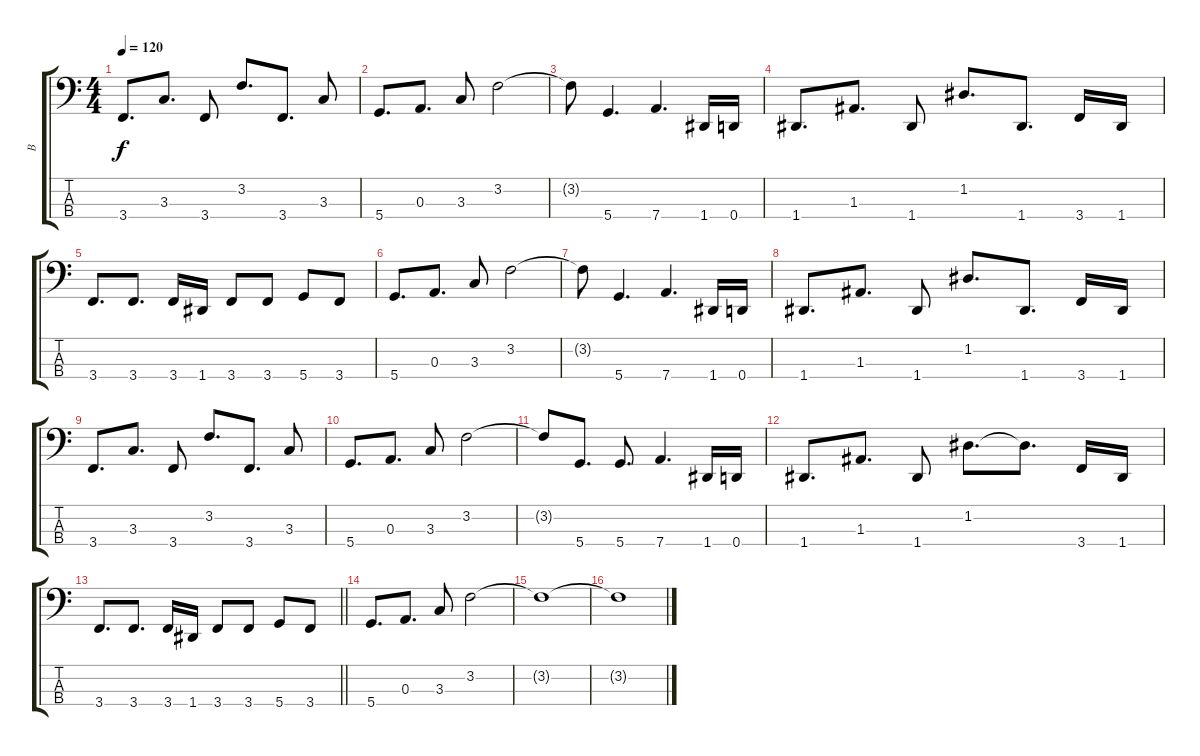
\track ("B" "B") {instrument electricbassfinger}
\staff {score tabs}
\tuning (G2 D2 A1 D1) {hide}
\ts (4 4)
\tempo 120
\clef f4
\ks c
3.4.8{d dy f} 3.3.8{d} 3.4.8 3.2.8{d} 3.4.8{d} 3.3.8 |
5.4.8{d} 0.3.8{d} 3.3.8 3.2.2 |
3.2{t}.8 5.4.4{d} 7.4.4{d} 1.4.16 0.4.16 |
1.4.8{d} 1.3.8{d} 1.4.8 1.2.8{d} 1.4.8{d} 3.4.16 1.4.16 |
3.4.8{d} 3.4.8{d} 3.4.16 1.4.16 3.4.8 3.4.8 5.4.8 3.4.8 |
5.4.8{d} 0.3.8{d} 3.3.8 3.2.2 |
3.2{t}.8 5.4.4{d} 7.4.4{d} 1.4.16 0.4.16 |
1.4.8{d} 1.3.8{d} 1.4.8 1.2.8{d} 1.4.8{d} 3.4.16 1.4.16 |
3.4.8{d} 3.3.8{d} 3.4.8 3.2.8{d} 3.4.8{d} 3.3.8 |
5.4.8{d} 0.3.8{d} 3.3.8 3.2.2 |
3.2{t}.8 5.4.8{d} 5.4.8{d} 7.4.4{d} 1.4.16 0.4.16 |
1.4.8{d} 1.3.8{d} 1.4.8 1.2.8{d} 1.2{t}.8{d} 3.4.16 1.4.16 |
\barLineRight lightlight
3.4.8{d} 3.4.8{d} 3.4.16 1.4.16 3.4.8 3.4.8 5.4.8 3.4.8 |
5.4.8{d} 0.3.8{d} 3.3.8 3.2.2 |
3.2{t}.1 |
3.2{t}.1
